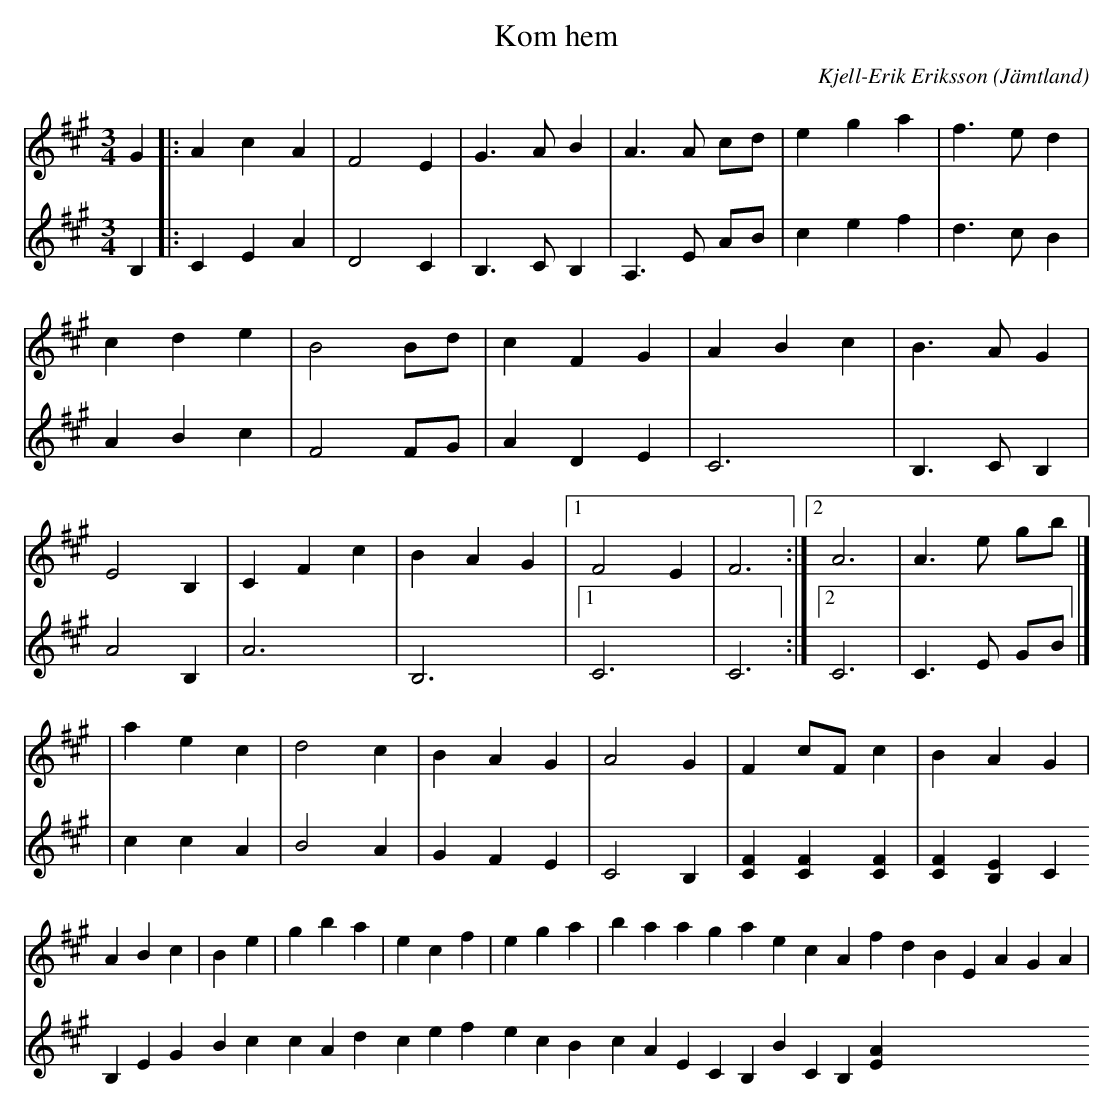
X:1
T:Kom hem
O:Jämtland
C:Kjell-Erik Eriksson
M:3/4
L:1/4
K:A
[V:1] G|:AcA|F2 E|G>A  B|A>A c/2d/2|eg a|f>e d|cde|B2 B/2d/2|cFG|ABc|B >A G|E2 B,|CFc|BAG|[1 F2E|F3:|[2 A3|A>e g/2b/2|]
[V:2]B,|:CEA|D2 C|B,>CB,|A,>E A/2B/2|cef|d>c B|ABc|F2 F/2G/2|ADE|C3 |B,>CB,|A2 B,|A3 |B,3|[1 C3 |C3:|[2 C3|C>E G/2B/2|]
[V:1]|aec|d2 c|BAG|A2 G |F c/2F/2 c       |BAG  |ABc|Be|gba|ecf|ega|baagaecAfdBEAGA|
[V:2]|ccA|B2 A|GFE|C2 B,|[C F] [C F] [C F]|[C F] [B, E] CB,EGBccAdcefecBcAECB,BCB,[A E]
